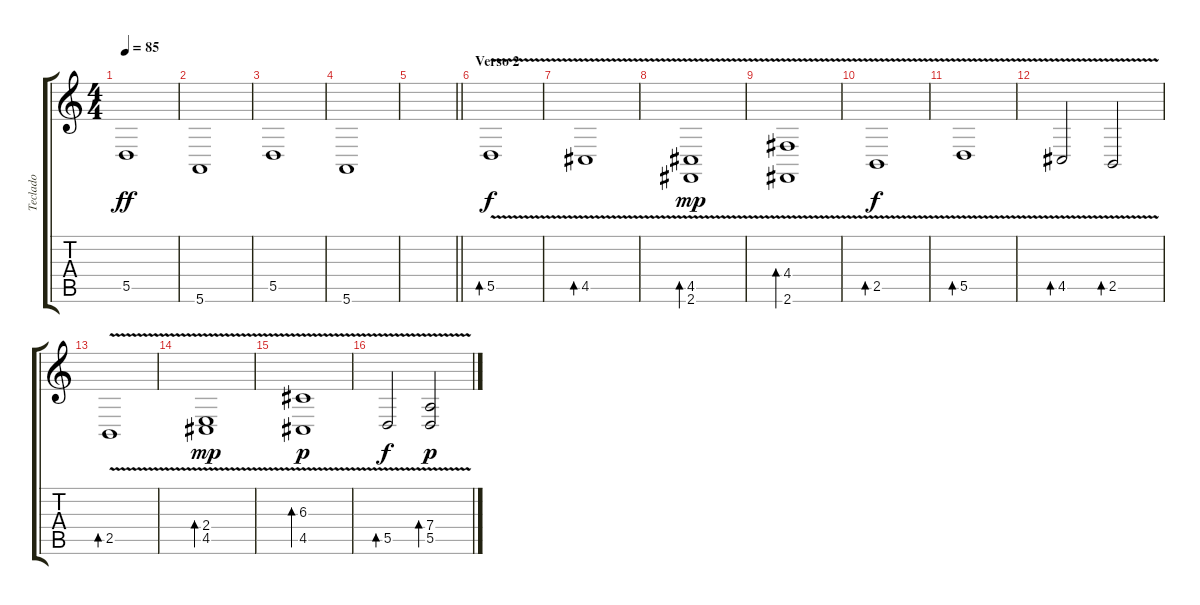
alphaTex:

\track ("Teclado" "Teclado") {instrument pad1newage}
\staff {score tabs}
\tuning (E4 B3 G3 D3 A2 E2) {hide}
\ts (4 4)
\tempo 85
\clef g2
\ks c
5.5.1{dy ff volume 8 instrument contrabass} |
5.6.1 |
5.5.1 |
5.6.1 |
\barLineRight lightlight
|
\section ("" "Verso 2")
5.5{v}.1{bd 60 dy f volume 16 instrument contrabass} |
4.5{v}.1{bd 60} |
(4.5 2.6{v}).1{bd 60 dy mp} |
(4.4 2.6{v}).1{bd 60} |
2.5{v}.1{bd 120 dy f} |
5.5{v}.1{bd 60} |
4.5{v}.2{bd 120} 2.5{v}.2{bd 120} |
2.5{v}.1{bd 120} |
(2.4 4.5{v}).1{bd 60 dy mp} |
(6.3 4.5{v}).1{bd 60 dy p} |
5.5{v}.2{bd 60 dy f} (7.4 5.5{v}).2{bd 60 dy p}
